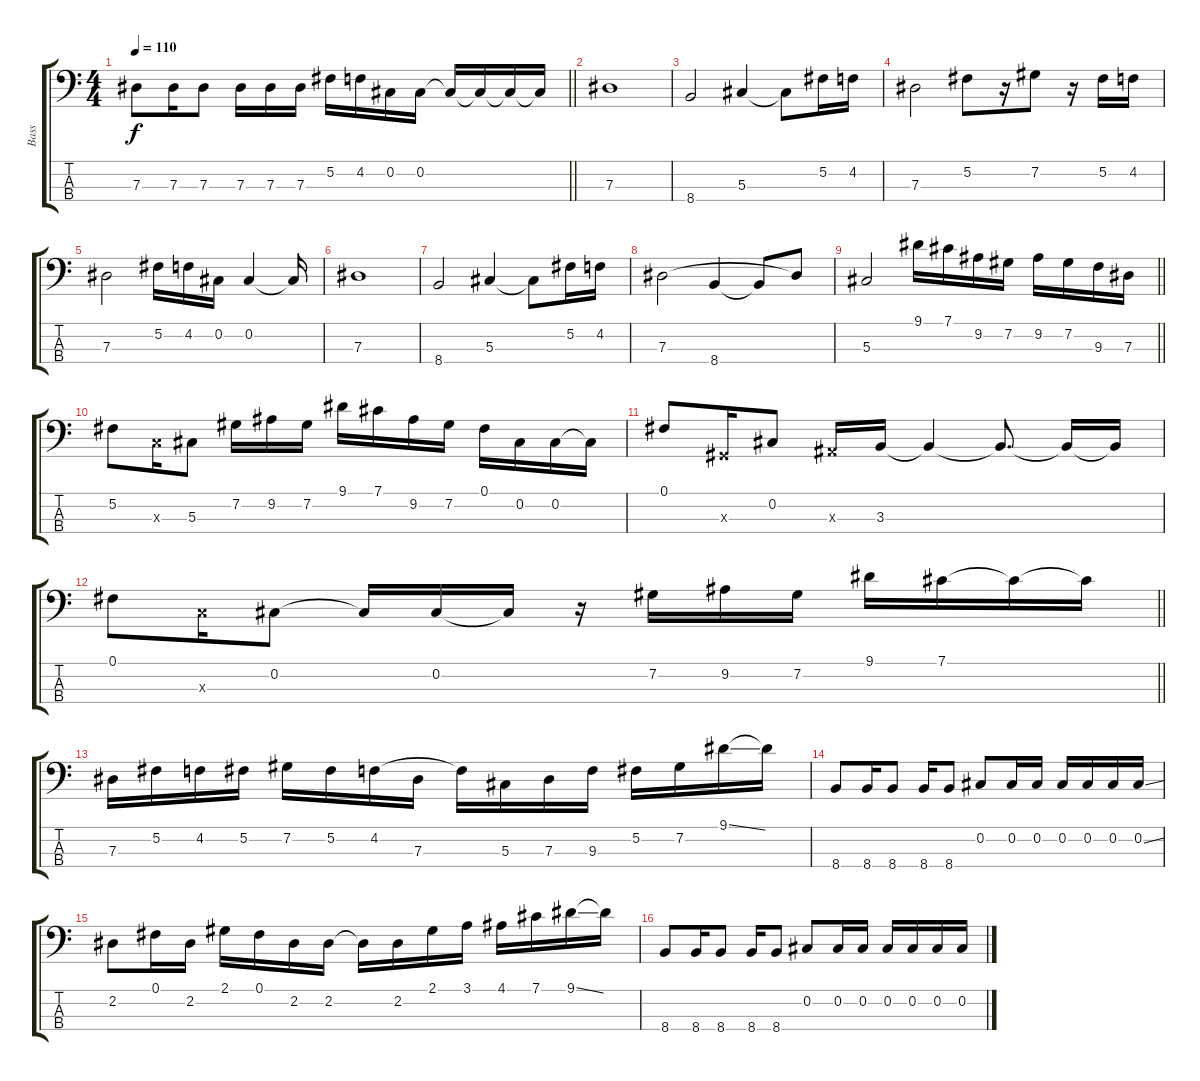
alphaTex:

\track ("Bass" "Bass") {instrument electricbassfinger}
\staff {score tabs}
\tuning (Gb2 Db2 Ab1 Eb1) {hide}
\ts (4 4)
\tempo 110
\clef f4
\barLineRight lightlight
\ks c
7.3.8{dy f} 7.3.16 7.3.8 7.3.16 7.3.16 7.3.16 5.2.16 4.2.16 0.2.16 0.2.16 0.2{t}.16 0.2{t}.16 0.2{t}.16 0.2{t}.16 |
7.3.1 |
8.4.2 5.3.4 5.3{t}.8 5.2.16 4.2.16 |
7.3.2 5.2.8 r.16 7.2.8 r.16 5.2.16 4.2.16 |
7.3.2 5.2.16 4.2.16 0.2.16 0.2.4 0.2{t}.16 |
7.3.1 |
8.4.2 5.3.4 5.3{t}.8 5.2.16 4.2.16 |
7.3.2 8.4.4 8.4{t}.8 7.3{t}.8 |
\barLineRight lightlight
5.3.2 9.1.16 7.1.16 9.2.16 7.2.16 9.2.16 7.2.16 9.3.16 7.3.16 |
5.2.8 4.3{x}.16 5.3.8 7.2.16 9.2.16 7.2.16 9.1.16 7.1.16 9.2.16 7.2.16 0.1.16 0.2.16 0.2.16 0.2{t}.16 |
0.1.8 0.3{x}.16 0.2.8 2.3{x}.16 3.3.16 3.3{t}.4 3.3{t}.8{d} 3.3{t}.16 3.3{t}.16 |
\barLineRight lightlight
0.1.8 4.3{x}.16 0.2.8 0.2{t}.16 0.2.16 0.2{t}.16 r.16 7.2.16 9.2.16 7.2.16 9.1.16 7.1.16 7.1{t}.16 7.1{t}.16 |
7.3.16 5.2.16 4.2.16 5.2.16 7.2.16 5.2.16 4.2.16 7.3.16 4.2{t}.16 5.3.16 7.3.16 9.3.16 5.2.16 7.2.16 9.1{ss}.16 9.1{t}.16 |
8.4.8 8.4.16 8.4.8 8.4.16 8.4.8 0.2.8 0.2.16 0.2.16 0.2.16 0.2.16 0.2.16 0.2{ss}.16 |
2.2.8 0.1.16 2.2.16 2.1.16 0.1.16 2.2.16 2.2.16 2.2{t}.16 2.2.16 2.1.16 3.1.16 4.1.16 7.1.16 9.1{ss}.16 9.1{t}.16 |
8.4.8 8.4.16 8.4.8 8.4.16 8.4.8 0.2.8 0.2.16 0.2.16 0.2.16 0.2.16 0.2.16 0.2{ss}.16
